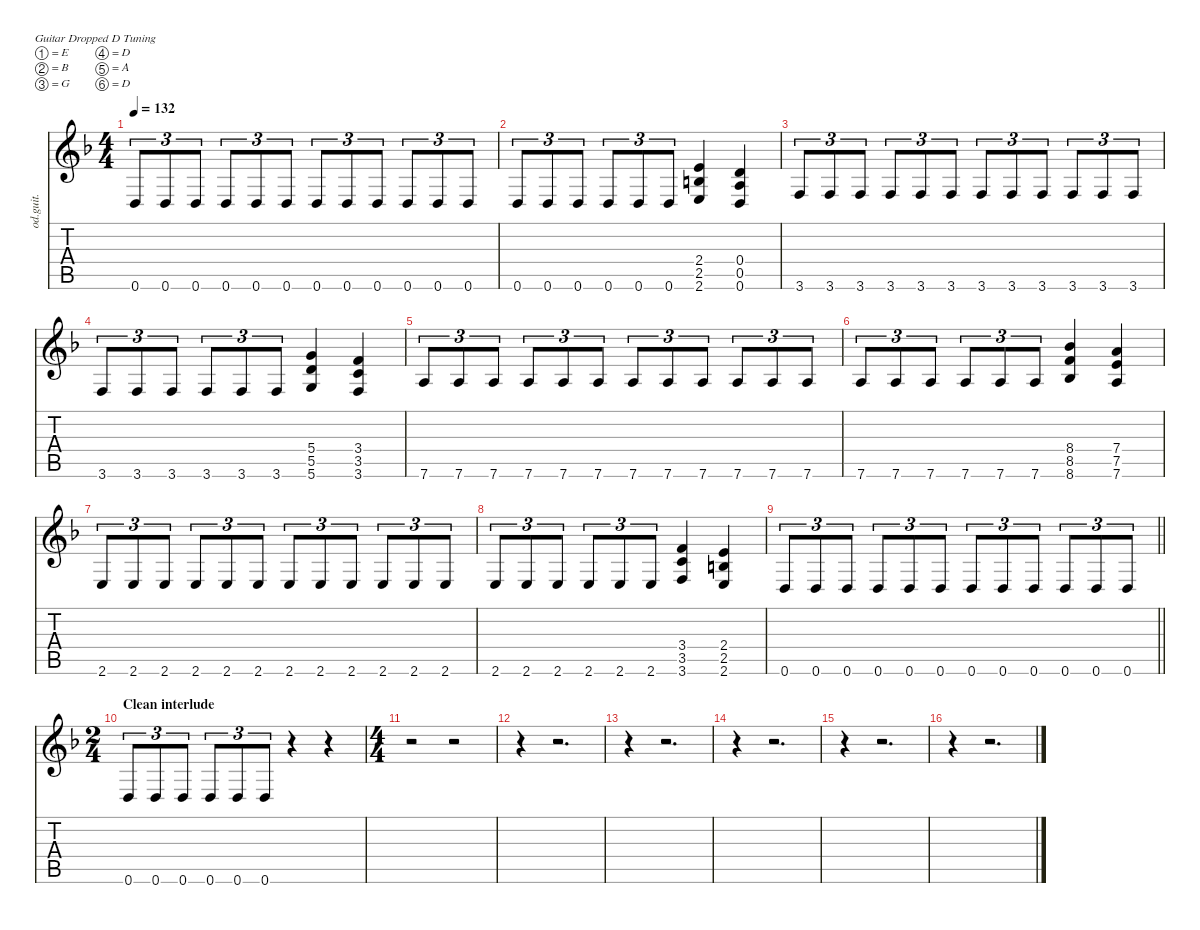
\defaultSystemsLayout 4
\hideDynamics
\bracketExtendMode nobrackets
\otherSystemsTrackNameOrientation horizontal
\track ("Rhythm Guitar" "od.guit.") {instrument overdrivenguitar}
\staff {score tabs}
\tuning (E4 B3 G3 D3 A2 D2)
\ts (4 4)
\tempo 132
\clef g2
\ks dminor
0.6{acc forcenatural}.8{tu (3 2) dy f} 0.6{acc forcenatural}.8{tu (3 2)} 0.6{acc forcenatural}.8{tu (3 2)} 0.6{acc forcenatural}.8{tu (3 2)} 0.6{acc forcenatural}.8{tu (3 2)} 0.6{acc forcenatural}.8{tu (3 2)} 0.6{acc forcenatural}.8{tu (3 2)} 0.6{acc forcenatural}.8{tu (3 2)} 0.6{acc forcenatural}.8{tu (3 2)} 0.6{acc forcenatural}.8{tu (3 2)} 0.6{acc forcenatural}.8{tu (3 2)} 0.6{acc forcenatural}.8{tu (3 2)} |
0.6{acc forcenatural}.8{tu (3 2)} 0.6{acc forcenatural}.8{tu (3 2)} 0.6{acc forcenatural}.8{tu (3 2)} 0.6{acc forcenatural}.8{tu (3 2)} 0.6{acc forcenatural}.8{tu (3 2)} 0.6{acc forcenatural}.8{tu (3 2)} (2.4{acc forcenatural} 2.5{acc forcenatural} 2.6{acc forcenatural}).4 (0.4{acc forcenatural} 0.5{acc forcenatural} 0.6{acc forcenatural}).4 |
3.6{acc forcenatural}.8{tu (3 2)} 3.6{acc forcenatural}.8{tu (3 2)} 3.6{acc forcenatural}.8{tu (3 2)} 3.6{acc forcenatural}.8{tu (3 2)} 3.6{acc forcenatural}.8{tu (3 2)} 3.6{acc forcenatural}.8{tu (3 2)} 3.6{acc forcenatural}.8{tu (3 2)} 3.6{acc forcenatural}.8{tu (3 2)} 3.6{acc forcenatural}.8{tu (3 2)} 3.6{acc forcenatural}.8{tu (3 2)} 3.6{acc forcenatural}.8{tu (3 2)} 3.6{acc forcenatural}.8{tu (3 2)} |
3.6{acc forcenatural}.8{tu (3 2)} 3.6{acc forcenatural}.8{tu (3 2)} 3.6{acc forcenatural}.8{tu (3 2)} 3.6{acc forcenatural}.8{tu (3 2)} 3.6{acc forcenatural}.8{tu (3 2)} 3.6{acc forcenatural}.8{tu (3 2)} (5.4{acc forcenatural} 5.5{acc forcenatural} 5.6{acc forcenatural}).4 (3.4{acc forcenatural} 3.5{acc forcenatural} 3.6{acc forcenatural}).4 |
7.6{acc forcenatural}.8{tu (3 2)} 7.6{acc forcenatural}.8{tu (3 2)} 7.6{acc forcenatural}.8{tu (3 2)} 7.6{acc forcenatural}.8{tu (3 2)} 7.6{acc forcenatural}.8{tu (3 2)} 7.6{acc forcenatural}.8{tu (3 2)} 7.6{acc forcenatural}.8{tu (3 2)} 7.6{acc forcenatural}.8{tu (3 2)} 7.6{acc forcenatural}.8{tu (3 2)} 7.6{acc forcenatural}.8{tu (3 2)} 7.6{acc forcenatural}.8{tu (3 2)} 7.6{acc forcenatural}.8{tu (3 2)} |
7.6{acc forcenatural}.8{tu (3 2)} 7.6{acc forcenatural}.8{tu (3 2)} 7.6{acc forcenatural}.8{tu (3 2)} 7.6{acc forcenatural}.8{tu (3 2)} 7.6{acc forcenatural}.8{tu (3 2)} 7.6{acc forcenatural}.8{tu (3 2)} (8.4{acc b} 8.5{acc forcenatural} 8.6{acc b}).4 (7.4{acc forcenatural} 7.5{acc forcenatural} 7.6{acc forcenatural}).4 |
2.6{acc forcenatural}.8{tu (3 2)} 2.6{acc forcenatural}.8{tu (3 2)} 2.6{acc forcenatural}.8{tu (3 2)} 2.6{acc forcenatural}.8{tu (3 2)} 2.6{acc forcenatural}.8{tu (3 2)} 2.6{acc forcenatural}.8{tu (3 2)} 2.6{acc forcenatural}.8{tu (3 2)} 2.6{acc forcenatural}.8{tu (3 2)} 2.6{acc forcenatural}.8{tu (3 2)} 2.6{acc forcenatural}.8{tu (3 2)} 2.6{acc forcenatural}.8{tu (3 2)} 2.6{acc forcenatural}.8{tu (3 2)} |
2.6{acc forcenatural}.8{tu (3 2)} 2.6{acc forcenatural}.8{tu (3 2)} 2.6{acc forcenatural}.8{tu (3 2)} 2.6{acc forcenatural}.8{tu (3 2)} 2.6{acc forcenatural}.8{tu (3 2)} 2.6{acc forcenatural}.8{tu (3 2)} (3.4{acc forcenatural} 3.5{acc forcenatural} 3.6{acc forcenatural}).4 (2.4{acc forcenatural} 2.5{acc forcenatural} 2.6{acc forcenatural}).4 |
\barLineRight lightlight
0.6{acc forcenatural}.8{tu (3 2)} 0.6{acc forcenatural}.8{tu (3 2)} 0.6{acc forcenatural}.8{tu (3 2)} 0.6{acc forcenatural}.8{tu (3 2)} 0.6{acc forcenatural}.8{tu (3 2)} 0.6{acc forcenatural}.8{tu (3 2)} 0.6{acc forcenatural}.8{tu (3 2)} 0.6{acc forcenatural}.8{tu (3 2)} 0.6{acc forcenatural}.8{tu (3 2)} 0.6{acc forcenatural}.8{tu (3 2)} 0.6{acc forcenatural}.8{tu (3 2)} 0.6{acc forcenatural}.8{tu (3 2)} |
\ts (2 4)
\beaming (8 2 2)
\section ("" "Clean interlude")
0.6{acc forcenatural}.8{tu (3 2)} 0.6{acc forcenatural}.8{tu (3 2)} 0.6{acc forcenatural}.8{tu (3 2)} 0.6{acc forcenatural}.8{tu (3 2)} 0.6{acc forcenatural}.8{tu (3 2)} 0.6{acc forcenatural}.8{tu (3 2)} r.4 r.4 |
\ts (4 4)
\beaming (8 2 2 2 2)
r.2 r.2 |
r.4 r.2{d} |
r.4 r.2{d} |
r.4 r.2{d} |
r.4 r.2{d} |
r.4 r.2{d}
